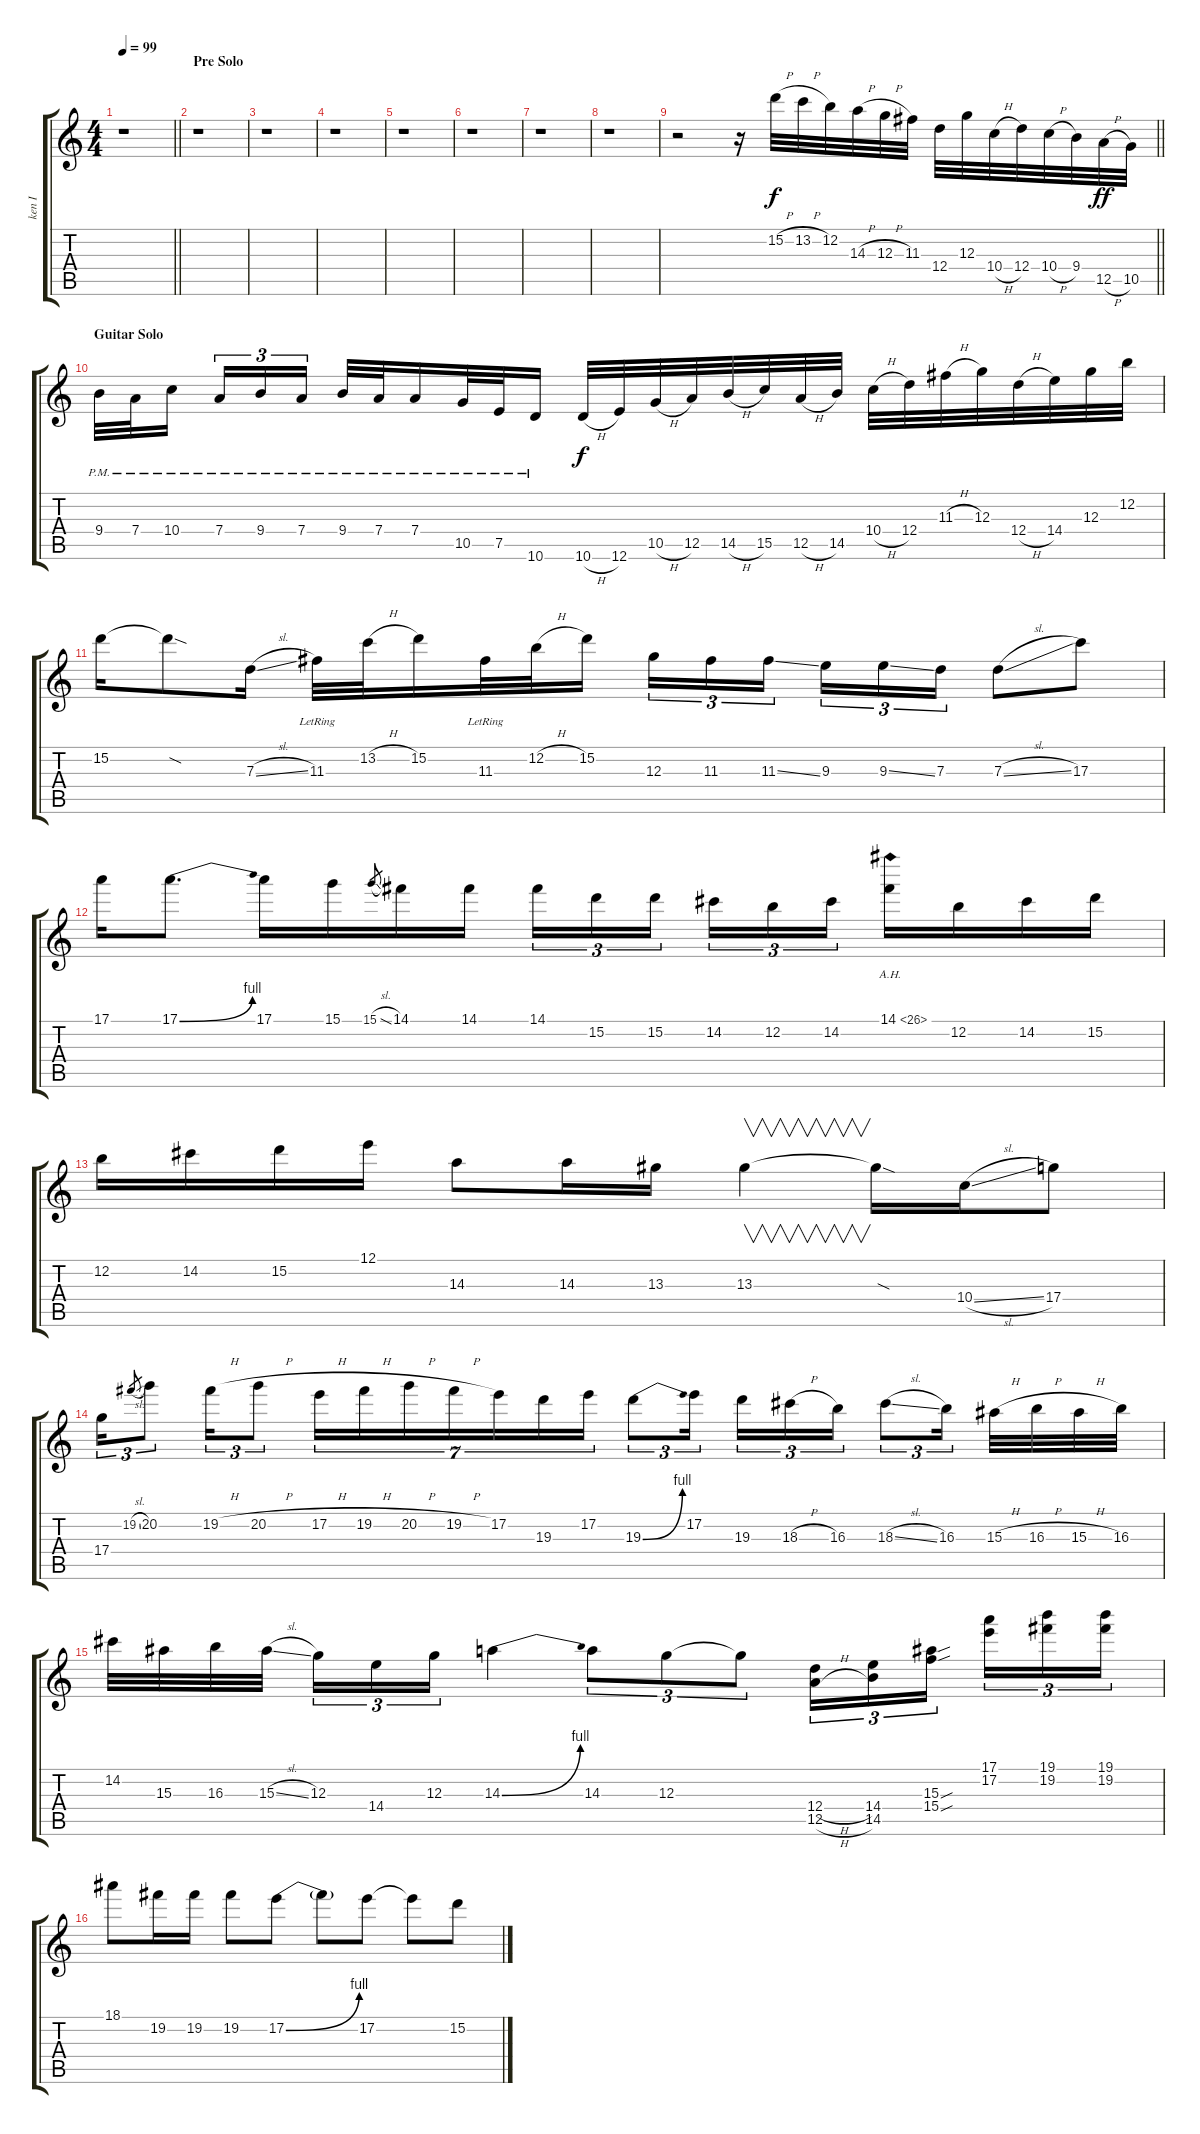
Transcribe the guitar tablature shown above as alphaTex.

\track ("ken I" "ken I") {instrument electricguitarclean}
\staff {score tabs}
\tuning (E4 B3 G3 D3 A2 E2) {hide}
\ts (4 4)
\tempo 99
\clef g2
\barLineRight lightlight
\ks c
r.1{dy f} |
\section ("" "Pre Solo")
r.1 |
r.1 |
r.1 |
r.1 |
r.1 |
r.1 |
r.1 |
\barLineRight lightlight
r.2{instrument overdrivenguitar} r.16 15.2{h}.32 13.2{h}.32 12.2.32 14.3{h}.32 12.3{h}.32 11.3.32 12.4.32 12.3.32 10.4{h}.32 12.4.32 10.4{h}.32 9.4.32 12.5{h}.32{dy ff} 10.5.32 |
\section ("" "Guitar Solo")
9.4{pm}.32 7.4{pm}.32 10.4{pm}.16 7.4{pm}.16{tu (3 2)} 9.4{pm}.16{tu (3 2)} 7.4{pm}.16{tu (3 2)} 9.4{pm}.32 7.4{pm}.32 7.4{pm}.16 10.5{pm}.32 7.5{pm}.32 10.6{pm}.16 10.6{h}.32{dy f} 12.6.32 10.5{h}.32 12.5.32 14.5{h}.32 15.5.32 12.5{h}.32 14.5.32 10.4{h}.32 12.4.32 11.3{h}.32 12.3.32 12.4{h}.32 14.4.32 12.3.32 12.2.32 |
15.2.16 15.2{sod t}.8 7.3{sl}.16 11.3{lr}.32 13.2{h}.32 15.2.16 11.3{lr}.32 12.2{h}.32 15.2.16 12.3.16{tu (3 2)} 11.3.16{tu (3 2)} 11.3{ss}.16{tu (3 2)} 9.3.16{tu (3 2)} 9.3{ss}.16{tu (3 2)} 7.3.16{tu (3 2)} 7.3{sl}.8 17.3.8 |
17.1.16 17.1{be (bend 0 0 60 4)}.8{d} 17.1.16 15.1.16 15.1{sl}.8{gr} 14.1.16 14.1.16 14.1.16{tu (3 2)} 15.2.16{tu (3 2)} 15.2.16{tu (3 2)} 14.2.16{tu (3 2)} 12.2.16{tu (3 2)} 14.2.16{tu (3 2)} 14.1{ah 12}.16 12.2.16 14.2.16 15.2.16 |
12.2.16 14.2.16 15.2.16 12.1.16 14.3.8 14.3.16 13.3.16 13.3.4{v} 13.3{sod t}.16 10.4{sl}.16 17.4.8 |
17.4.16{tu (3 2)} 19.2{sl}.8{gr} 20.2.8{tu (3 2)} 19.2{h}.16{tu (3 2)} 20.2{h}.8{tu (3 2)} 17.2{h}.16{tu (7 4)} 19.2{h}.16{tu (7 4)} 20.2{h}.16{tu (7 4)} 19.2{h}.16{tu (7 4)} 17.2.16{tu (7 4)} 19.3.16{tu (7 4)} 17.2.16{tu (7 4)} 19.3{be (bend 0 0 60 4)}.8{tu (3 2)} 17.2.16{tu (3 2)} 19.3.16{tu (3 2)} 18.3{h}.16{tu (3 2)} 16.3.16{tu (3 2)} 18.3{sl}.8{tu (3 2)} 16.3.16{tu (3 2)} 15.3{h}.32 16.3{h}.32 15.3{h}.32 16.3.32 |
14.2.32 15.3.32 16.3.32 15.3{sl}.32 12.3.16{tu (3 2)} 14.4.16{tu (3 2)} 12.3.16{tu (3 2)} 14.3{be (bend 0 0 60 4)}.4 14.3.8{tu (3 2)} 12.3.8{tu (3 2)} 12.3{t}.8{tu (3 2)} (12.4{h} 12.5{h}).16{tu (3 2)} (14.4 14.5).16{tu (3 2)} (15.3{sou} 15.4{sou}).16{tu (3 2)} (17.1 17.2).16{tu (3 2)} (19.1 19.2).16{tu (3 2)} (19.1 19.2).16{tu (3 2)} |
18.1.8 19.2.16 19.2.16 19.2.8 17.2{be (bend 0 0 60 4)}.8 17.2{t}.8 17.2.8 17.2{t}.8 15.2.8
